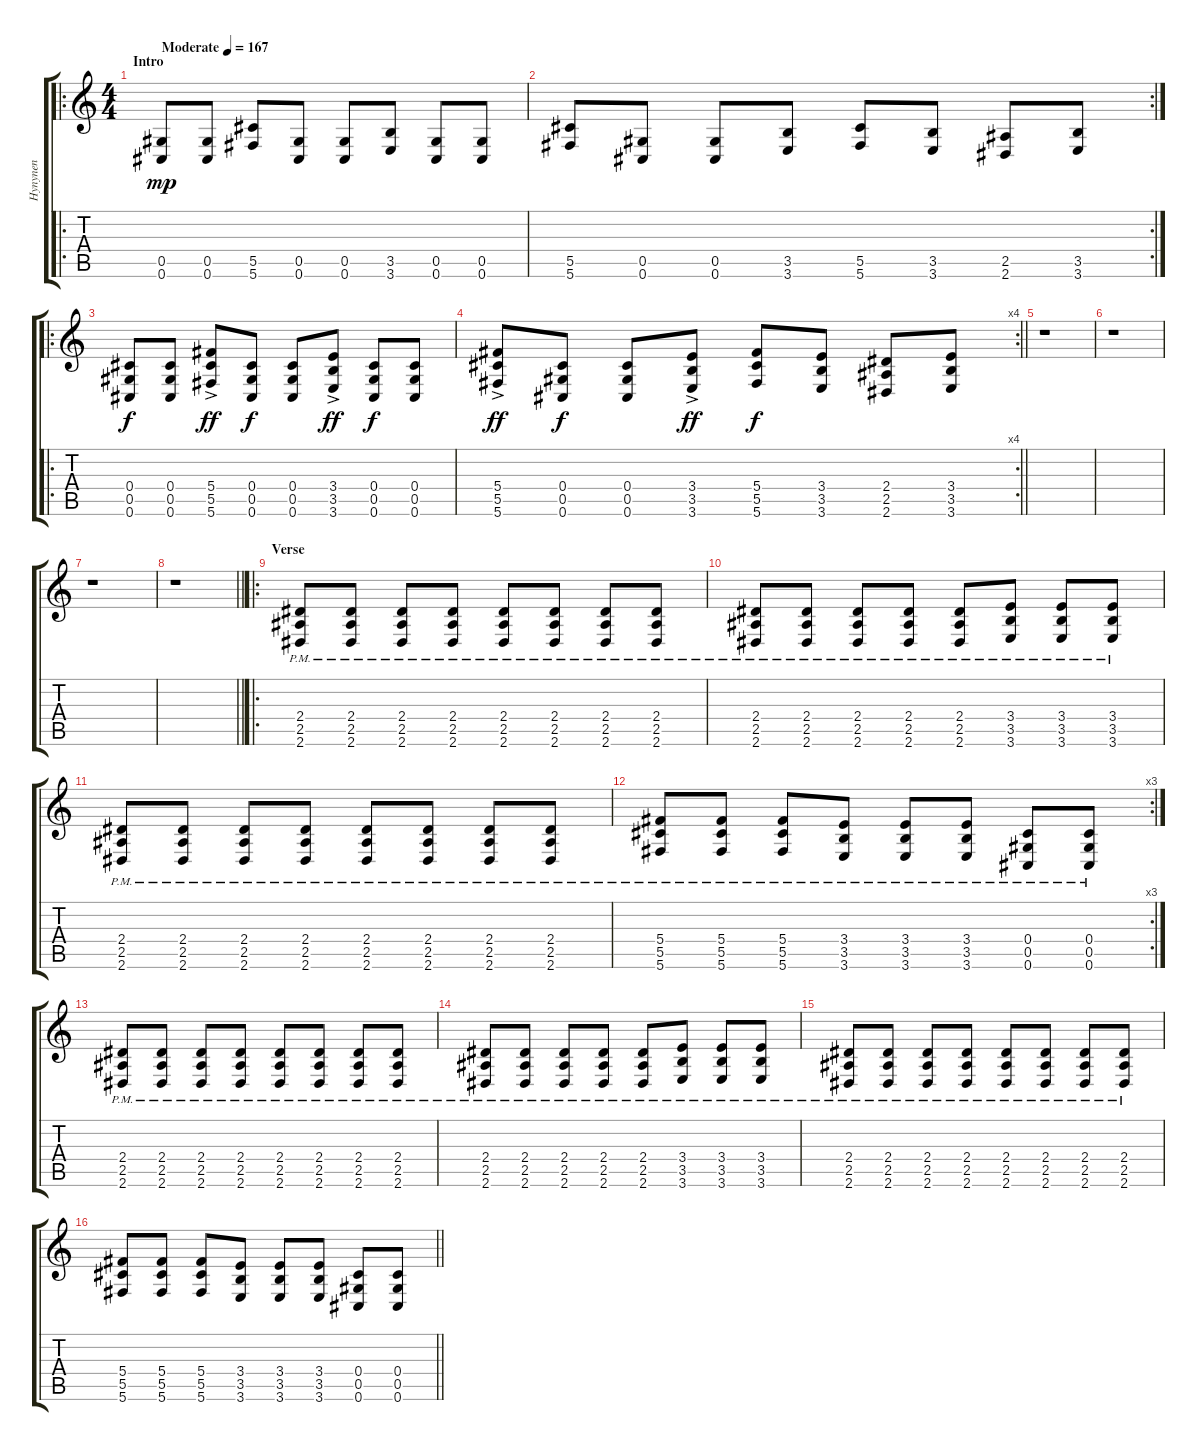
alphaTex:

\track ("Hynynen" "Hynynen") {instrument distortionguitar}
\staff {score tabs}
\tuning (Eb4 Bb3 Gb3 Db3 Ab2 Db2) {hide}
\ro
\ts (4 4)
\section ("" "Intro")
\tempo (167 "Moderate")
\clef g2
\ks c
(0.5 0.6).8{dy mp instrument distortionguitar} (0.5 0.6).8 (5.5 5.6).8 (0.5 0.6).8 (0.5 0.6).8 (3.5 3.6).8 (0.5 0.6).8 (0.5 0.6).8 |
\rc 2
(5.5 5.6).8 (0.5 0.6).8 (0.5 0.6).8 (3.5 3.6).8 (5.5 5.6).8 (3.5 3.6).8 (2.5 2.6).8 (3.5 3.6).8 |
\ro
(0.4 0.5 0.6).8{dy f} (0.4 0.5 0.6).8 (5.4{ac} 5.5{ac} 5.6{ac}).8{dy ff} (0.4 0.5 0.6).8{dy f} (0.4 0.5 0.6).8 (3.4{ac} 3.5{ac} 3.6{ac}).8{dy ff} (0.4 0.5 0.6).8{dy f} (0.4 0.5 0.6).8 |
\rc 4
\barLineRight lightlight
(5.4{ac} 5.5{ac} 5.6{ac}).8{dy ff} (0.4 0.5 0.6).8{dy f} (0.4 0.5 0.6).8 (3.4{ac} 3.5{ac} 3.6{ac}).8{dy ff} (5.4 5.5 5.6).8{dy f} (3.4 3.5 3.6).8 (2.4 2.5 2.6).8 (3.4 3.5 3.6).8 |
r.1 |
r.1 |
r.1 |
\barLineRight lightlight
r.1 |
\ro
\section ("" "Verse")
(2.4{pm} 2.5{pm} 2.6{pm}).8 (2.4{pm} 2.5{pm} 2.6{pm}).8 (2.4{pm} 2.5{pm} 2.6{pm}).8 (2.4{pm} 2.5{pm} 2.6{pm}).8 (2.4{pm} 2.5{pm} 2.6{pm}).8 (2.4{pm} 2.5{pm} 2.6{pm}).8 (2.4{pm} 2.5{pm} 2.6{pm}).8 (2.4{pm} 2.5{pm} 2.6{pm}).8 |
(2.4{pm} 2.5{pm} 2.6{pm}).8 (2.4{pm} 2.5{pm} 2.6{pm}).8 (2.4{pm} 2.5{pm} 2.6{pm}).8 (2.4{pm} 2.5{pm} 2.6{pm}).8 (2.4{pm} 2.5{pm} 2.6{pm}).8 (3.4{pm} 3.5{pm} 3.6{pm}).8 (3.4{pm} 3.5{pm} 3.6{pm}).8 (3.4{pm} 3.5{pm} 3.6{pm}).8 |
(2.4{pm} 2.5{pm} 2.6{pm}).8 (2.4{pm} 2.5{pm} 2.6{pm}).8 (2.4{pm} 2.5{pm} 2.6{pm}).8 (2.4{pm} 2.5{pm} 2.6{pm}).8 (2.4{pm} 2.5{pm} 2.6{pm}).8 (2.4{pm} 2.5{pm} 2.6{pm}).8 (2.4{pm} 2.5{pm} 2.6{pm}).8 (2.4{pm} 2.5{pm} 2.6{pm}).8 |
\rc 3
(5.4{pm} 5.5{pm} 5.6{pm}).8 (5.4{pm} 5.5{pm} 5.6{pm}).8 (5.4{pm} 5.5{pm} 5.6{pm}).8 (3.4{pm} 3.5{pm} 3.6{pm}).8 (3.4{pm} 3.5{pm} 3.6{pm}).8 (3.4{pm} 3.5{pm} 3.6{pm}).8 (0.4{pm} 0.5{pm} 0.6{pm}).8 (0.4{pm} 0.5{pm} 0.6{pm}).8 |
(2.4{pm} 2.5{pm} 2.6{pm}).8 (2.4{pm} 2.5{pm} 2.6{pm}).8 (2.4{pm} 2.5{pm} 2.6{pm}).8 (2.4{pm} 2.5{pm} 2.6{pm}).8 (2.4{pm} 2.5{pm} 2.6{pm}).8 (2.4{pm} 2.5{pm} 2.6{pm}).8 (2.4{pm} 2.5{pm} 2.6{pm}).8 (2.4{pm} 2.5{pm} 2.6{pm}).8 |
(2.4{pm} 2.5{pm} 2.6{pm}).8 (2.4{pm} 2.5{pm} 2.6{pm}).8 (2.4{pm} 2.5{pm} 2.6{pm}).8 (2.4{pm} 2.5{pm} 2.6{pm}).8 (2.4{pm} 2.5{pm} 2.6{pm}).8 (3.4{pm} 3.5{pm} 3.6{pm}).8 (3.4{pm} 3.5{pm} 3.6{pm}).8 (3.4{pm} 3.5{pm} 3.6{pm}).8 |
(2.4{pm} 2.5{pm} 2.6{pm}).8 (2.4{pm} 2.5{pm} 2.6{pm}).8 (2.4{pm} 2.5{pm} 2.6{pm}).8 (2.4{pm} 2.5{pm} 2.6{pm}).8 (2.4{pm} 2.5{pm} 2.6{pm}).8 (2.4{pm} 2.5{pm} 2.6{pm}).8 (2.4{pm} 2.5{pm} 2.6{pm}).8 (2.4{pm} 2.5{pm} 2.6{pm}).8 |
\barLineRight lightlight
(5.4 5.5 5.6).8 (5.4 5.5 5.6).8 (5.4 5.5 5.6).8 (3.4 3.5 3.6).8 (3.4 3.5 3.6).8 (3.4 3.5 3.6).8 (0.4 0.5 0.6).8 (0.4 0.5 0.6).8
